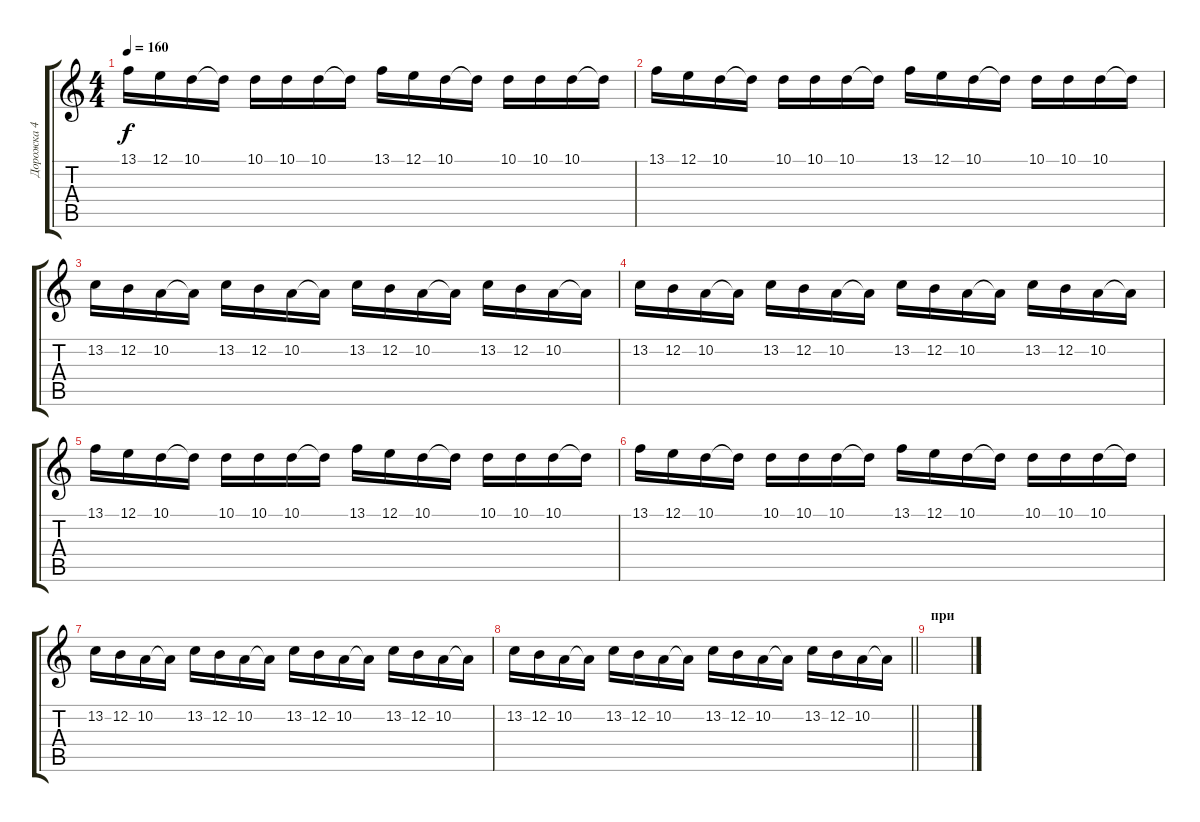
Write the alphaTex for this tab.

\track ("Дорожка 4" "Дорожка 4") {instrument violin}
\staff {score tabs}
\tuning (E4 B3 G3 D3 A2 E2) {hide}
\ts (4 4)
\tempo 160
\clef g2
\ks c
13.1.16{dy f} 12.1.16 10.1.16 10.1{t}.16 10.1.16 10.1.16 10.1.16 10.1{t}.16 13.1.16 12.1.16 10.1.16 10.1{t}.16 10.1.16 10.1.16 10.1.16 10.1{t}.16 |
13.1.16 12.1.16 10.1.16 10.1{t}.16 10.1.16 10.1.16 10.1.16 10.1{t}.16 13.1.16 12.1.16 10.1.16 10.1{t}.16 10.1.16 10.1.16 10.1.16 10.1{t}.16 |
13.2.16 12.2.16 10.2.16 10.2{t}.16 13.2.16 12.2.16 10.2.16 10.2{t}.16 13.2.16 12.2.16 10.2.16 10.2{t}.16 13.2.16 12.2.16 10.2.16 10.2{t}.16 |
13.2.16 12.2.16 10.2.16 10.2{t}.16 13.2.16 12.2.16 10.2.16 10.2{t}.16 13.2.16 12.2.16 10.2.16 10.2{t}.16 13.2.16 12.2.16 10.2.16 10.2{t}.16 |
13.1.16 12.1.16 10.1.16 10.1{t}.16 10.1.16 10.1.16 10.1.16 10.1{t}.16 13.1.16 12.1.16 10.1.16 10.1{t}.16 10.1.16 10.1.16 10.1.16 10.1{t}.16 |
13.1.16 12.1.16 10.1.16 10.1{t}.16 10.1.16 10.1.16 10.1.16 10.1{t}.16 13.1.16 12.1.16 10.1.16 10.1{t}.16 10.1.16 10.1.16 10.1.16 10.1{t}.16 |
13.2.16 12.2.16 10.2.16 10.2{t}.16 13.2.16 12.2.16 10.2.16 10.2{t}.16 13.2.16 12.2.16 10.2.16 10.2{t}.16 13.2.16 12.2.16 10.2.16 10.2{t}.16 |
\barLineRight lightlight
13.2.16{volume 11} 12.2.16 10.2.16 10.2{t}.16 13.2.16 12.2.16 10.2.16 10.2{t}.16 13.2.16 12.2.16 10.2.16 10.2{t}.16 13.2.16 12.2.16 10.2.16 10.2{t}.16 |
\section ("" "при")
